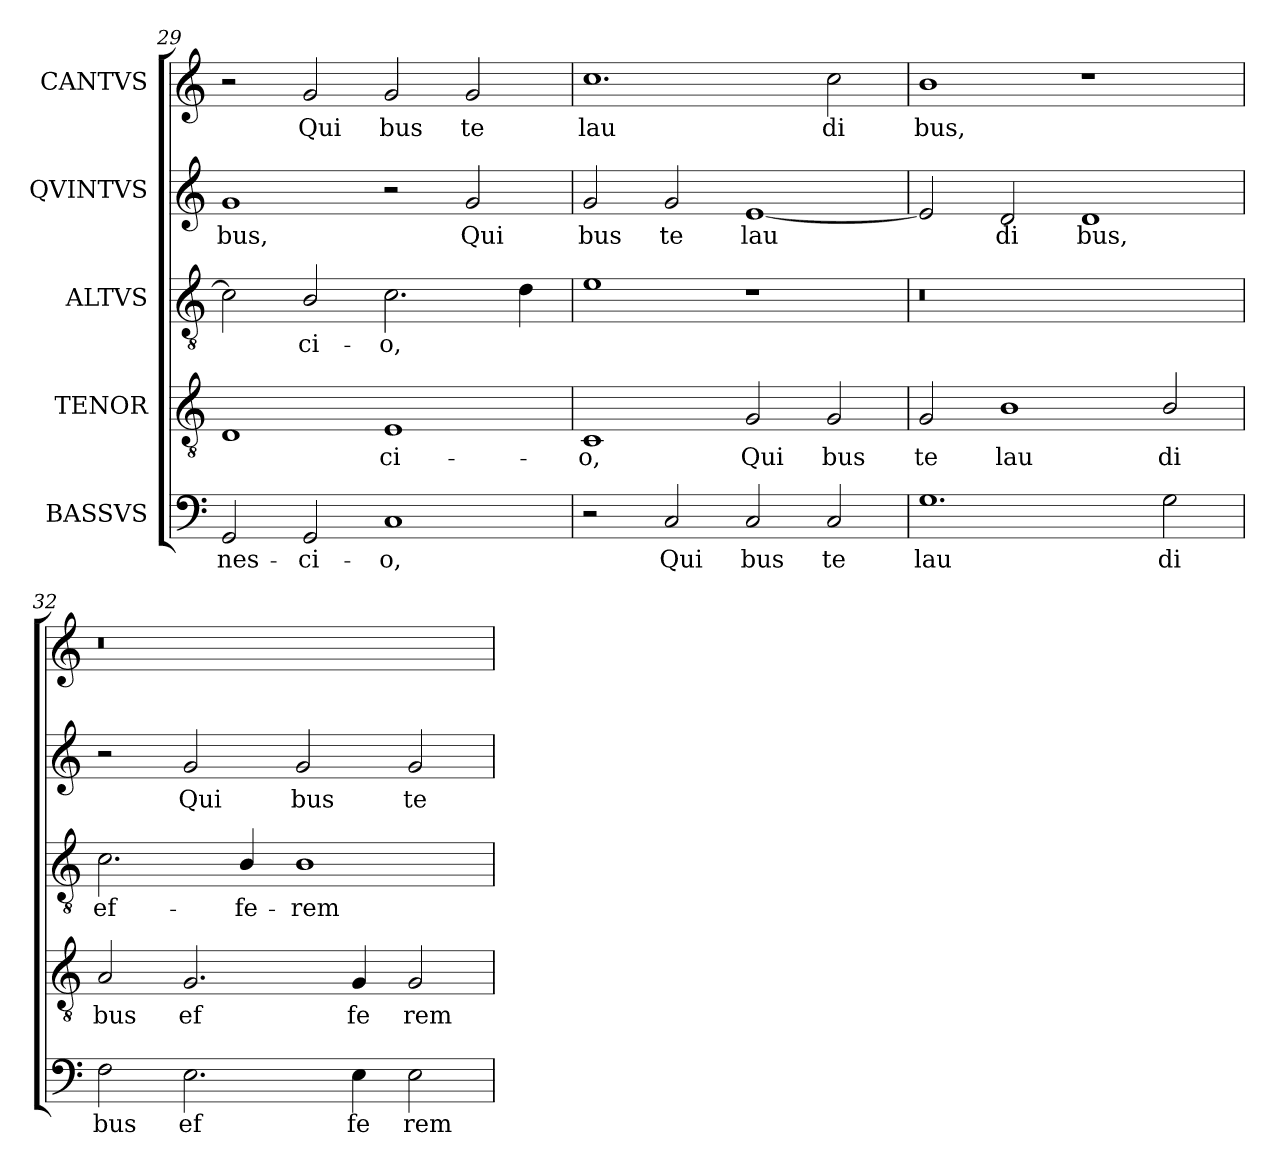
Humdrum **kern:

**kern	**text	**kern	**text	**kern	**text	**kern	**text	**kern	**text
*part5	*part5	*part4	*part4	*part3	*part3	*part2	*part2	*part1	*part1
*staff5	*staff5	*staff4	*staff4	*staff3	*staff3	*staff2	*staff2	*staff1	*staff1
*I"BASSVS	*	*I"TENOR	*	*I"ALTVS	*	*I"QVINTVS	*	*I"CANTVS	*
*clefF4	*	*clefGv2	*	*clefGv2	*	*clefG2	*	*clefG2	*
*k[]	*	*k[]	*	*k[]	*	*k[]	*	*k[]	*
*C:	*	*C:	*	*C:	*	*C:	*	*C:	*
=29	=29	=29	=29	=29	=29	=29	=29	=29	=29
!	!LO:LY:b:cj	!	!LO:LY:b:cj	!	!LO:LY:b:cj	!	!LO:LY:b:cj	!	!
2GG/	nes-	1D	--	2c\]	--	1g	bus,	2r	.
!	!LO:LY:b:cj	!	!	!	!LO:LY:b:cj	!	!	!	!LO:LY:b:cj
2GG/	-ci-	.	.	2B/	-ci-	.	.	2g/	Qui
!	!LO:LY:b:cj	!	!LO:LY:b:cj	!	!LO:LY:b:cj	!	!	!	!LO:LY:b:cj
1C	-o,	1E	-ci-	2.c\	-o,	2r	.	2g/	bus
!	!	!	!	!	!	!	!LO:LY:b:cj	!	!LO:LY:b:cj
.	.	.	.	.	.	2g/	Qui	2g/	te
!	!	!	!	!	!LO:LY:b:cj	!	!	!	!
.	.	.	.	4d\	.	.	.	.	.
!!LO:PB:g=z
=30	=30	=30	=30	=30	=30	=30	=30	=30	=30
!	!	!	!LO:LY:b:cj	!	!LO:LY:b:cj	!	!LO:LY:b:cj	!	!LO:LY:b:cj
2r	.	1C	-o,	1e	.	2g/	bus	1.cc	lau
!	!LO:LY:b:cj	!	!	!	!	!	!LO:LY:b:cj	!	!
2C/	Qui	.	.	.	.	2g/	te	.	.
!	!LO:LY:b:cj	!	!LO:LY:b:cj	!	!	!	!LO:LY:b:cj	!	!
2C/	bus	2G/	Qui	1r	.	[<1e	lau	.	.
!	!LO:LY:b:cj	!	!LO:LY:b:cj	!	!	!	!	!	!LO:LY:b:cj
2C/	te	2G/	bus	.	.	.	.	2cc\	di
=31	=31	=31	=31	=31	=31	=31	=31	=31	=31
!	!LO:LY:b:cj	!	!LO:LY:b:cj	!	!	!	!LO:LY:b:cj	!	!LO:LY:b:cj
1.G	lau	2G/	te	0r	.	2e/]	.	1b	bus,
!	!	!	!LO:LY:b:cj	!	!	!	!LO:LY:b:cj	!	!
.	.	1B	lau	.	.	2d/	di	.	.
!	!	!	!	!	!	!	!LO:LY:b:cj	!	!
.	.	.	.	.	.	1d	bus,	1r	.
!	!LO:LY:b:cj	!	!LO:LY:b:cj	!	!	!	!	!	!
2G\	di	2B/	di	.	.	.	.	.	.
=32	=32	=32	=32	=32	=32	=32	=32	=32	=32
!	!LO:LY:b:cj	!	!LO:LY:b:cj	!	!LO:LY:b:cj	!	!	!	!
2F\	bus	2A/	bus	2.c\	ef-	2r	.	0r	.
!	!LO:LY:b:cj	!	!LO:LY:b:cj	!	!	!	!LO:LY:b:cj	!	!
2.E\	ef	2.G/	ef	.	.	2g/	Qui	.	.
!	!	!	!	!	!LO:LY:b:cj	!	!	!	!
.	.	.	.	4B/	-fe-	.	.	.	.
!	!	!	!	!	!LO:LY:b:cj	!	!LO:LY:b:cj	!	!
.	.	.	.	1B	-rem	2g/	bus	.	.
!	!LO:LY:b:cj	!	!LO:LY:b:cj	!	!	!	!	!	!
4E\	fe	4G/	fe	.	.	.	.	.	.
!	!LO:LY:b:cj	!	!LO:LY:b:cj	!	!	!	!LO:LY:b:cj	!	!
2E\	rem	2G/	rem	.	.	2g/	te	.	.
=	=	=	=	=	=	=	=	=	=
*-	*-	*-	*-	*-	*-	*-	*-	*-	*-
